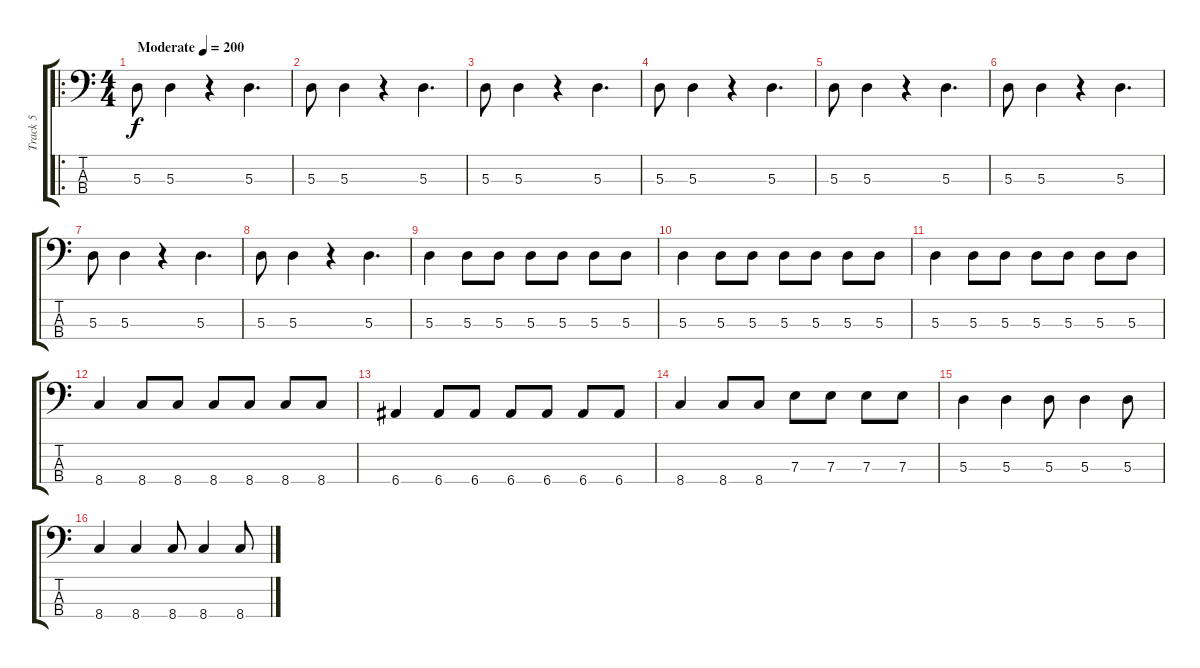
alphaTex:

\track ("Track 5" "Track 5") {instrument electricbassfinger}
\staff {score tabs}
\tuning (G2 D2 A1 E1) {hide}
\ro
\ts (4 4)
\tempo (200 "Moderate")
\clef f4
\ks c
5.3.8{dy f instrument electricbassfinger} 5.3.4 r.4 5.3.4{d} |
5.3.8 5.3.4 r.4 5.3.4{d} |
5.3.8 5.3.4 r.4 5.3.4{d} |
5.3.8 5.3.4 r.4 5.3.4{d} |
5.3.8 5.3.4 r.4 5.3.4{d} |
5.3.8 5.3.4 r.4 5.3.4{d} |
5.3.8 5.3.4 r.4 5.3.4{d} |
5.3.8 5.3.4 r.4 5.3.4{d} |
5.3.4 5.3.8 5.3.8 5.3.8 5.3.8 5.3.8 5.3.8 |
5.3.4 5.3.8 5.3.8 5.3.8 5.3.8 5.3.8 5.3.8 |
5.3.4 5.3.8 5.3.8 5.3.8 5.3.8 5.3.8 5.3.8 |
8.4.4 8.4.8 8.4.8 8.4.8 8.4.8 8.4.8 8.4.8 |
6.4.4 6.4.8 6.4.8 6.4.8 6.4.8 6.4.8 6.4.8 |
8.4.4 8.4.8 8.4.8 7.3.8 7.3.8 7.3.8 7.3.8 |
5.3.4 5.3.4 5.3.8 5.3.4 5.3.8 |
8.4.4 8.4.4 8.4.8 8.4.4 8.4.8
